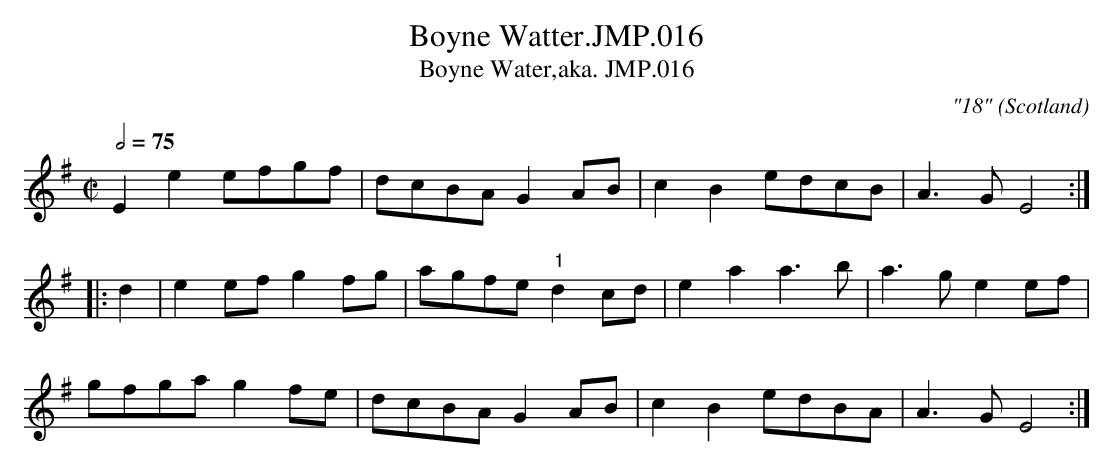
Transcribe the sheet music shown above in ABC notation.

X:1
T:Boyne Watter.JMP.016
T:Boyne Water,aka. JMP.016
C:"18"
L:1/8
M:C|
O:Scotland
Q:1/2=75
K:G major
E2e2 efgf | dcBA G2 AB | c2 B2 edcB |  A3G E4 :|!
|:d2 | e2 ef g2 fg | agfe "1" d2 cd |  e2 a2 a3 b |a3 g e2 ef |!
gfga g2 fe | dcBA G2 AB | c2 B2 edBA | A3 G E4 :|
